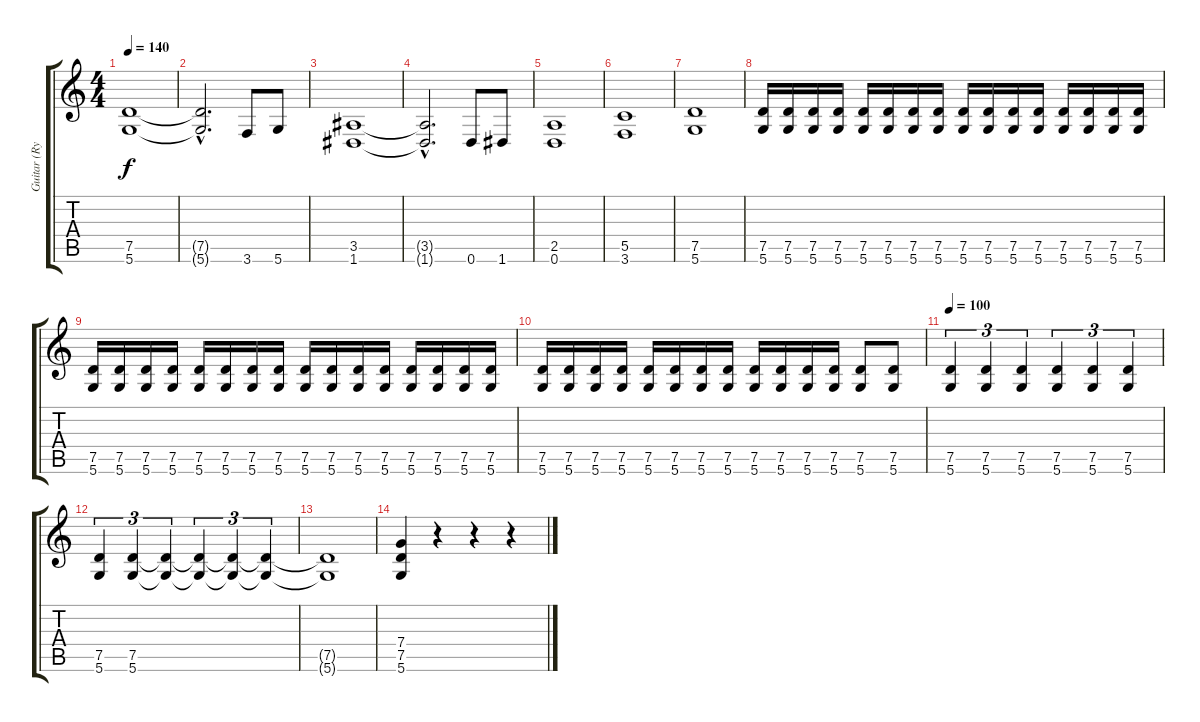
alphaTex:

\track ("Guitar (Rythm)" "Guitar (Ry") {instrument distortionguitar}
\staff {score tabs}
\tuning (D4 A3 F3 C3 G2 D2) {hide}
\ts (4 4)
\tempo 140
\clef g2
\ks c
(7.5 5.6).1{dy f} |
(7.5{hac t} 5.6{hac t}).2{d} 3.6.8 5.6.8 |
(3.5 1.6).1 |
(3.5{hac t} 1.6{hac t}).2{d} 0.6.8 1.6.8 |
(2.5 0.6).1 |
(5.5 3.6).1 |
(7.5 5.6).1 |
(7.5 5.6).16 (7.5 5.6).16 (7.5 5.6).16 (7.5 5.6).16 (7.5 5.6).16 (7.5 5.6).16 (7.5 5.6).16 (7.5 5.6).16 (7.5 5.6).16 (7.5 5.6).16 (7.5 5.6).16 (7.5 5.6).16 (7.5 5.6).16 (7.5 5.6).16 (7.5 5.6).16 (7.5 5.6).16 |
(7.5 5.6).16 (7.5 5.6).16 (7.5 5.6).16 (7.5 5.6).16 (7.5 5.6).16 (7.5 5.6).16 (7.5 5.6).16 (7.5 5.6).16 (7.5 5.6).16 (7.5 5.6).16 (7.5 5.6).16 (7.5 5.6).16 (7.5 5.6).16 (7.5 5.6).16 (7.5 5.6).16 (7.5 5.6).16 |
(7.5 5.6).16 (7.5 5.6).16 (7.5 5.6).16 (7.5 5.6).16 (7.5 5.6).16 (7.5 5.6).16 (7.5 5.6).16 (7.5 5.6).16 (7.5 5.6).16 (7.5 5.6).16 (7.5 5.6).16 (7.5 5.6).16 (7.5 5.6).8 (7.5 5.6).8 |
\tempo 100
(7.5 5.6).4{tu (3 2)} (7.5 5.6).4{tu (3 2)} (7.5 5.6).4{tu (3 2)} (7.5 5.6).4{tu (3 2)} (7.5 5.6).4{tu (3 2)} (7.5 5.6).4{tu (3 2)} |
(7.5 5.6).4{tu (3 2)} (7.5 5.6).4{tu (3 2)} (7.5{t} 5.6{t}).4{tu (3 2)} (7.5{t} 5.6{t}).4{tu (3 2)} (7.5{t} 5.6{t}).4{tu (3 2)} (7.5{t} 5.6{t}).4{tu (3 2)} |
(7.5{t} 5.6{t}).1 |
(7.4 7.5 5.6).4 r.4 r.4 r.4
